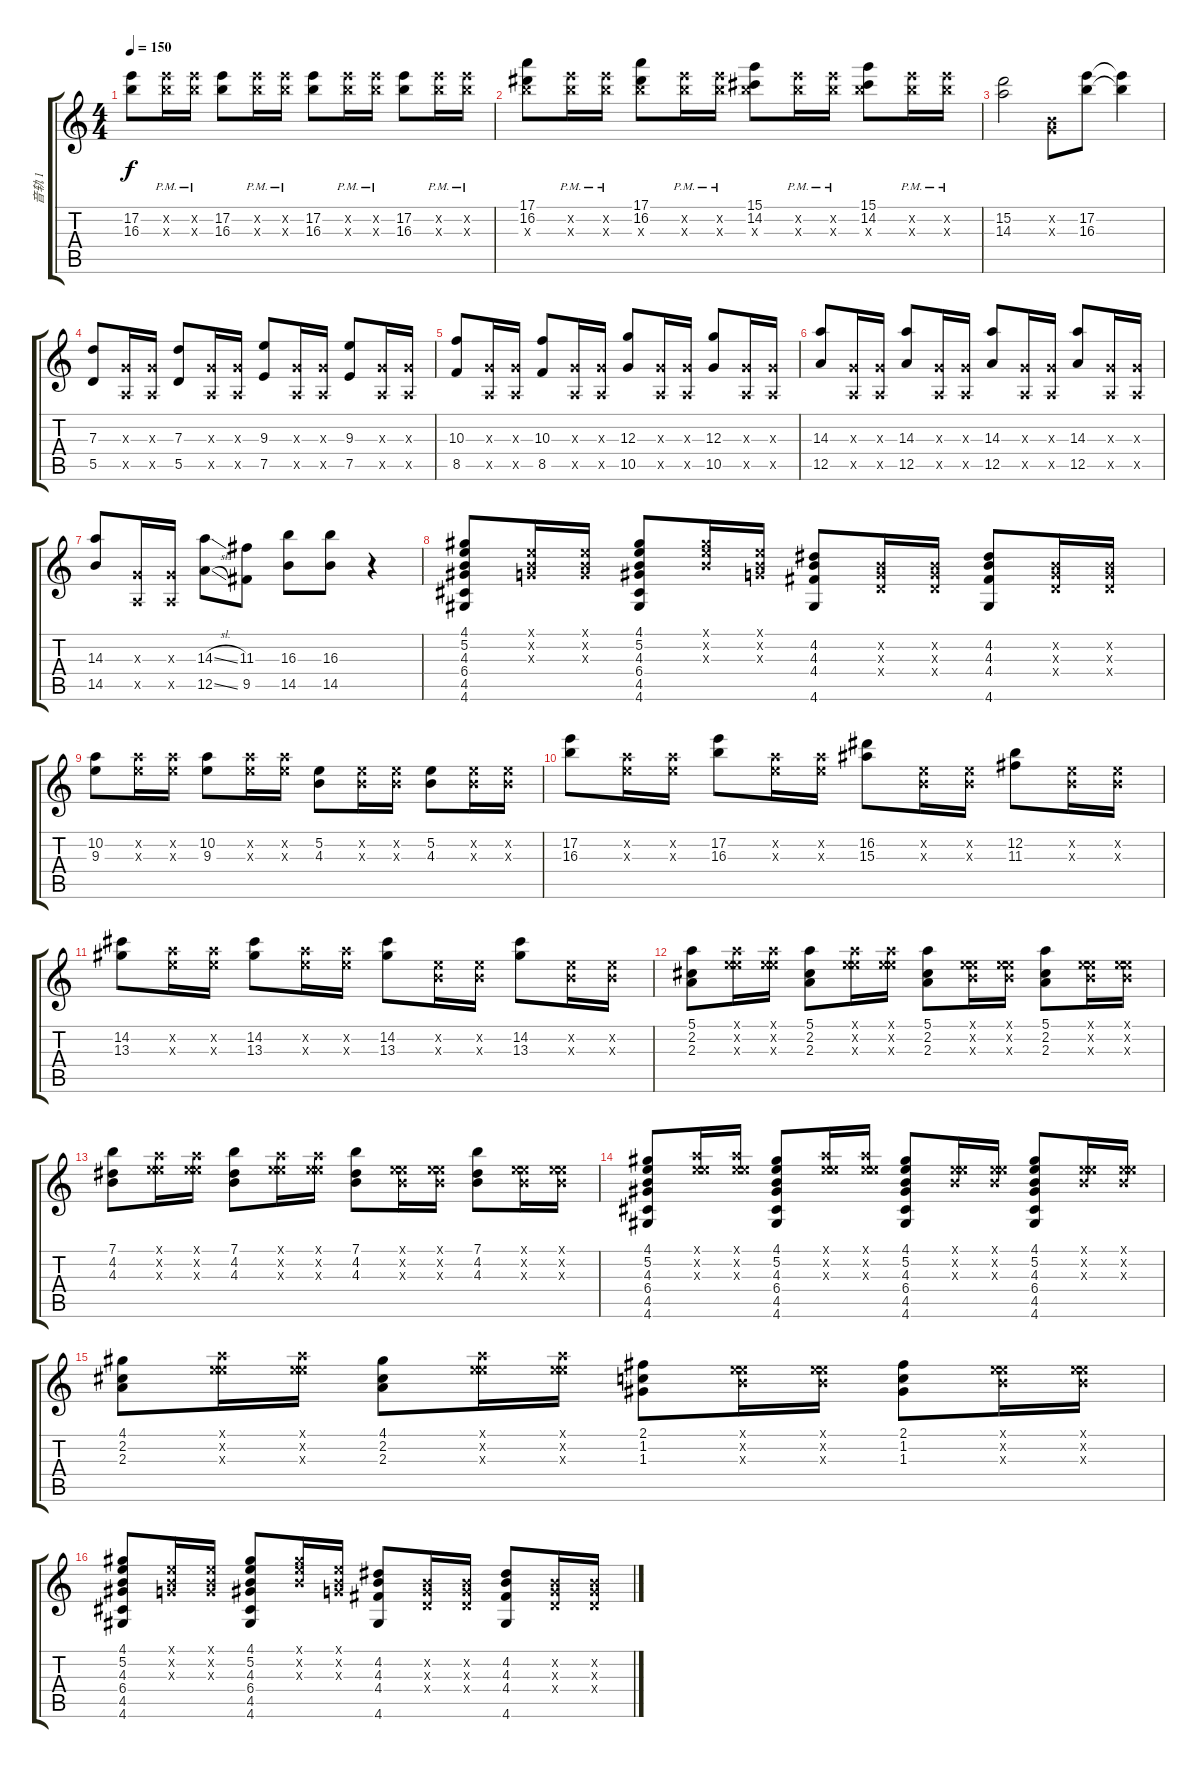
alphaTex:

\track ("音轨 1" "音轨 1") {instrument distortionguitar}
\staff {score tabs}
\tuning (E4 B3 G3 D3 A2 E2) {hide}
\ts (4 4)
\tempo 150
\clef g2
\ks c
(17.2 16.3).8{dy f} (17.2{pm x} 16.3{x}).16 (17.2{pm x} 16.3{x}).16 (17.2 16.3).8 (17.2{pm x} 16.3{x}).16 (17.2{pm x} 16.3{x}).16 (17.2 16.3).8 (17.2{pm x} 16.3{x}).16 (17.2{pm x} 16.3{x}).16 (17.2 16.3).8 (17.2{pm x} 16.3{x}).16 (17.2{pm x} 16.3{x}).16 |
(17.1 16.2 16.3{x}).8 (17.2{pm x} 16.3{x}).16 (17.2{pm x} 16.3{x}).16 (17.1 16.2 16.3{x}).8 (17.2{pm x} 16.3{x}).16 (17.2{pm x} 16.3{x}).16 (15.1 14.2 16.3{x}).8 (17.2{pm x} 16.3{x}).16 (17.2{pm x} 16.3{x}).16 (15.1 14.2 16.3{x}).8 (17.2{pm x} 16.3{x}).16 (17.2{pm x} 16.3{x}).16 |
(15.2 14.3).2 (0.2{x} 0.3{x}).8 (17.2 16.3).8 (17.2{t} 16.3{t}).4 |
(7.3 5.5).8 (0.3{x} 0.5{x}).16 (0.3{x} 0.5{x}).16 (7.3 5.5).8 (0.3{x} 0.5{x}).16 (0.3{x} 0.5{x}).16 (9.3 7.5).8 (0.3{x} 0.5{x}).16 (0.3{x} 0.5{x}).16 (9.3 7.5).8 (0.3{x} 0.5{x}).16 (0.3{x} 0.5{x}).16 |
(10.3 8.5).8 (0.3{x} 0.5{x}).16 (0.3{x} 0.5{x}).16 (10.3 8.5).8 (0.3{x} 0.5{x}).16 (0.3{x} 0.5{x}).16 (12.3 10.5).8 (0.3{x} 0.5{x}).16 (0.3{x} 0.5{x}).16 (12.3 10.5).8 (0.3{x} 0.5{x}).16 (0.3{x} 0.5{x}).16 |
(14.3 12.5).8 (0.3{x} 0.5{x}).16 (0.3{x} 0.5{x}).16 (14.3 12.5).8 (0.3{x} 0.5{x}).16 (0.3{x} 0.5{x}).16 (14.3 12.5).8 (0.3{x} 0.5{x}).16 (0.3{x} 0.5{x}).16 (14.3 12.5).8 (0.3{x} 0.5{x}).16 (0.3{x} 0.5{x}).16 |
(14.3 14.5).8 (0.3{x} 0.5{x}).16 (0.3{x} 0.5{x}).16 (14.3{sl} 12.5{sl}).8 (11.3 9.5).8 (16.3 14.5).8 (16.3 14.5).8 r.4 |
(4.1 5.2 4.3 6.4 4.5 4.6).8 (0.1{x} 0.2{x} 0.3{x}).16 (0.1{x} 0.2{x} 0.3{x}).16 (4.1 5.2 4.3 6.4 4.5 4.6).8 (4.1{x} 5.2{x} 4.3{x}).16 (0.1{x} 0.2{x} 0.3{x}).16 (4.2 4.3 4.4 4.6).8 (0.2{x} 0.3{x} 0.4{x}).16 (0.2{x} 0.3{x} 0.4{x}).16 (4.2 4.3 4.4 4.6).8 (0.2{x} 0.3{x} 0.4{x}).16 (0.2{x} 0.3{x} 0.4{x}).16 |
(10.2 9.3).8 (10.2{x} 9.3{x}).16 (10.2{x} 9.3{x}).16 (10.2 9.3).8 (10.2{x} 9.3{x}).16 (10.2{x} 9.3{x}).16 (5.2 4.3).8 (5.2{x} 4.3{x}).16 (5.2{x} 4.3{x}).16 (5.2 4.3).8 (5.2{x} 4.3{x}).16 (5.2{x} 4.3{x}).16 |
(17.2 16.3).8 (10.2{x} 9.3{x}).16 (10.2{x} 9.3{x}).16 (17.2 16.3).8 (10.2{x} 9.3{x}).16 (10.2{x} 9.3{x}).16 (16.2 15.3).8 (5.2{x} 4.3{x}).16 (5.2{x} 4.3{x}).16 (12.2 11.3).8 (5.2{x} 4.3{x}).16 (5.2{x} 4.3{x}).16 |
(14.2 13.3).8 (10.2{x} 9.3{x}).16 (10.2{x} 9.3{x}).16 (14.2 13.3).8 (10.2{x} 9.3{x}).16 (10.2{x} 9.3{x}).16 (14.2 13.3).8 (5.2{x} 4.3{x}).16 (5.2{x} 4.3{x}).16 (14.2 13.3).8 (5.2{x} 4.3{x}).16 (5.2{x} 4.3{x}).16 |
(5.1 2.2 2.3).8 (0.1{x} 10.2{x} 9.3{x}).16 (0.1{x} 10.2{x} 9.3{x}).16 (5.1 2.2 2.3).8 (0.1{x} 10.2{x} 9.3{x}).16 (0.1{x} 10.2{x} 9.3{x}).16 (5.1 2.2 2.3).8 (0.1{x} 5.2{x} 4.3{x}).16 (0.1{x} 5.2{x} 4.3{x}).16 (5.1 2.2 2.3).8 (0.1{x} 5.2{x} 4.3{x}).16 (0.1{x} 5.2{x} 4.3{x}).16 |
(7.1 4.2 4.3).8 (0.1{x} 10.2{x} 9.3{x}).16 (0.1{x} 10.2{x} 9.3{x}).16 (7.1 4.2 4.3).8 (0.1{x} 10.2{x} 9.3{x}).16 (0.1{x} 10.2{x} 9.3{x}).16 (7.1 4.2 4.3).8 (0.1{x} 5.2{x} 4.3{x}).16 (0.1{x} 5.2{x} 4.3{x}).16 (7.1 4.2 4.3).8 (0.1{x} 5.2{x} 4.3{x}).16 (0.1{x} 5.2{x} 4.3{x}).16 |
(4.1 5.2 4.3 6.4 4.5 4.6).8 (0.1{x} 10.2{x} 9.3{x}).16 (0.1{x} 10.2{x} 9.3{x}).16 (4.1 5.2 4.3 6.4 4.5 4.6).8 (0.1{x} 10.2{x} 9.3{x}).16 (0.1{x} 10.2{x} 9.3{x}).16 (4.1 5.2 4.3 6.4 4.5 4.6).8 (0.1{x} 5.2{x} 4.3{x}).16 (0.1{x} 5.2{x} 4.3{x}).16 (4.1 5.2 4.3 6.4 4.5 4.6).8 (0.1{x} 5.2{x} 4.3{x}).16 (0.1{x} 5.2{x} 4.3{x}).16 |
(4.1 2.2 2.3).8 (0.1{x} 10.2{x} 9.3{x}).16 (0.1{x} 10.2{x} 9.3{x}).16 (4.1 2.2 2.3).8 (0.1{x} 10.2{x} 9.3{x}).16 (0.1{x} 10.2{x} 9.3{x}).16 (2.1 1.2 1.3).8 (0.1{x} 5.2{x} 4.3{x}).16 (0.1{x} 5.2{x} 4.3{x}).16 (2.1 1.2 1.3).8 (0.1{x} 5.2{x} 4.3{x}).16 (0.1{x} 5.2{x} 4.3{x}).16 |
(4.1 5.2 4.3 6.4 4.5 4.6).8 (0.1{x} 0.2{x} 0.3{x}).16 (0.1{x} 0.2{x} 0.3{x}).16 (4.1 5.2 4.3 6.4 4.5 4.6).8 (4.1{x} 5.2{x} 4.3{x}).16 (0.1{x} 0.2{x} 0.3{x}).16 (4.2 4.3 4.4 4.6).8 (0.2{x} 0.3{x} 0.4{x}).16 (0.2{x} 0.3{x} 0.4{x}).16 (4.2 4.3 4.4 4.6).8 (0.2{x} 0.3{x} 0.4{x}).16 (0.2{x} 0.3{x} 0.4{x}).16
